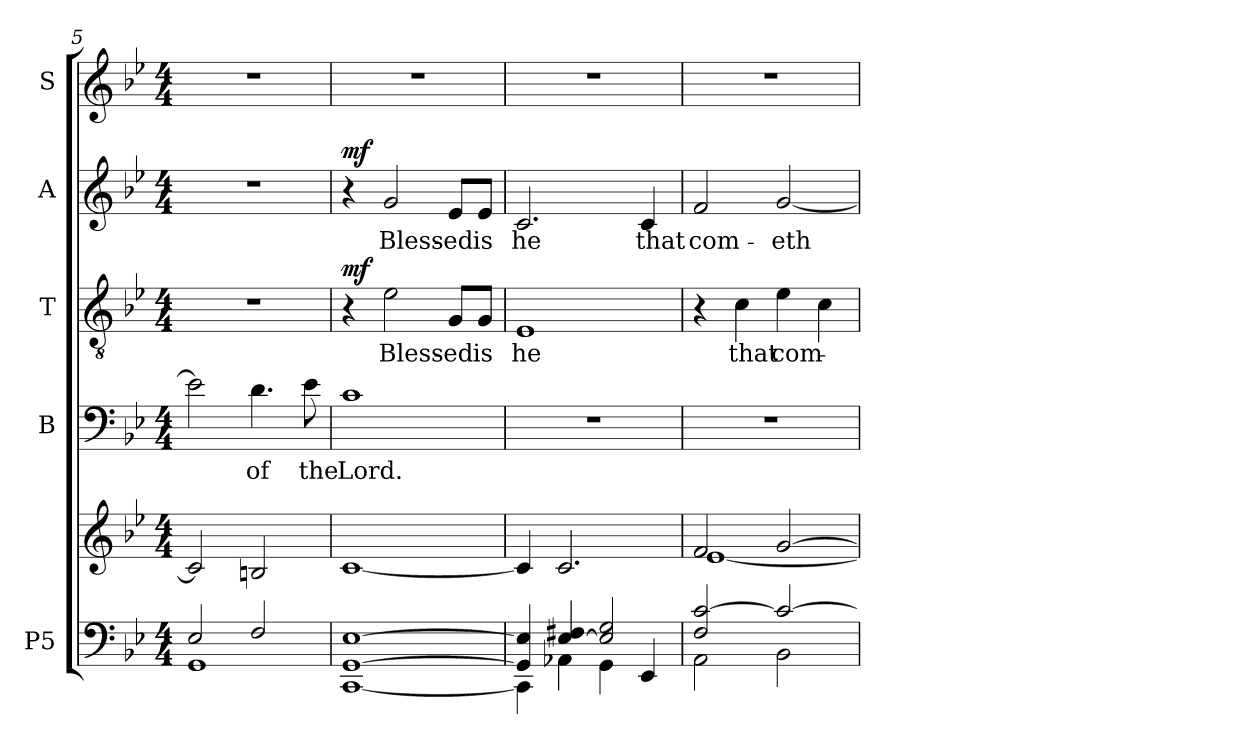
**kern	**kern	**kern	**text	**kern	**text	**dynam	**kern	**text	**dynam	**kern
*part5	*part5	*part4	*part4	*part3	*part3	*part3	*part2	*part2	*part2	*part1
*staff6	*staff5	*staff4	*staff4	*staff3	*staff3	*staff3	*staff2	*staff2	*staff2	*staff1
*I"P5	*	*I"B	*	*I"T	*	*	*I"A	*	*	*I"S
*	*	*I'B.	*	*I'T.	*	*	*I'A.	*	*	*I'S.
!!LO:LB:g=z
*clefF4	*clefG2	*clefF4	*	*clefGv2	*	*	*clefG2	*	*	*clefG2
*	*	*	*	*ITrd7c12	*	*	*	*	*	*
*k[b-e-]	*k[b-e-]	*k[b-e-]	*	*k[b-e-]	*	*	*k[b-e-]	*	*	*k[b-e-]
*B-:	*B-:	*B-:	*	*B-:	*	*	*B-:	*	*	*B-:
*M4/4	*M4/4	*M4/4	*	*M4/4	*	*	*M4/4	*	*	*M4/4
=5	=5	=5	=5	=5	=5	=5	=5	=5	=5	=5
*^	*	*	*	*	*	*	*	*	*	*
2E-i/	1GGi	2ci/]	2e-i\]	.	1r	.	.	1r	.	.	1r
!	!	!	!	!LO:LY:b:color=#000000	!	!	!	!	!	!	!
2Fi/	.	2Bni/	4.di\	of	.	.	.	.	.	.	.
!	!	!	!	!LO:LY:b:color=#000000	!	!	!	!	!	!	!
.	.	.	8e-i\	the	.	.	.	.	.	.	.
=6	=6	=6	=6	=6	=6	=6	=6	=6	=6	=6	=6
!	!	!	!	!LO:LY:b:color=#000000	!	!	!	!	!	!	!
[1GGi [1E-i	[1CCi	[1ci	1ci	Lord.	4r	.	mf	4r	.	mf	1r
!	!	!	!	!	!	!LO:LY:b:color=#000000	!	!	!	!	!
!	!	!	!	!	!	!	!	!	!LO:LY:b:color=#000000	!	!
.	.	.	.	.	2E-i\	Bless-	.	2gi/	Bless-	.	.
!	!	!	!	!	!	!LO:LY:b:color=#000000	!	!	!	!	!
!	!	!	!	!	!	!	!	!	!LO:LY:b:color=#000000	!	!
.	.	.	.	.	8GGi/L	-ed	.	8e-i/L	-ed	.	.
!	!	!	!	!	!	!LO:LY:b:color=#000000	!	!	!	!	!
!	!	!	!	!	!	!	!	!	!LO:LY:b:color=#000000	!	!
.	.	.	.	.	8GGi/J	is	.	8e-i/J	is	.	.
=7	=7	=7	=7	=7	=7	=7	=7	=7	=7	=7	=7
!	!	!	!	!	!	!LO:LY:b:color=#000000	!	!	!	!	!
!	!	!	!	!	!	!	!	!	!LO:LY:b:color=#000000	!	!
4GGi/] 4E-i]	4CCi\]	4ci/]	1r	.	1EE-i	he	.	2.ci/	he	.	1r
[4E-i/ 4F#Xi	4AA-Xi\	2.ci/	.	.	.	.	.	.	.	.	.
2E-i/] 2Gi	4GGi\	.	.	.	.	.	.	.	.	.	.
!	!	!	!	!	!	!	!	!	!LO:LY:b:color=#000000	!	!
.	4EE-i/	.	.	.	.	.	.	4ci/	that	.	.
=8	=8	=8	=8	=8	=8	=8	=8	=8	=8	=8	=8
*	*	*^	*	*	*	*	*	*	*	*	*
!	!	!	!	!	!	!	!	!	!	!LO:LY:b:color=#000000	!	!
2Fi/ [2ci	2AAi\	2fi/	[1e-i	1r	.	4r	.	.	2fi/	com-	.	1r
!	!	!	!	!	!	!	!LO:LY:b:color=#000000	!	!	!	!	!
.	.	.	.	.	.	4Ci\	that	.	.	.	.	.
!	!	!	!	!	!	!	!LO:LY:b:color=#000000	!	!	!	!	!
!	!	!	!	!	!	!	!	!	!	!LO:LY:b:color=#000000	!	!
2ci/_	2BB-i\	[2gi/	.	.	.	4E-i\	com-	.	[2gi/	-eth	.	.
.	.	.	.	.	.	4Ci\	.	.	.	.	.	.
*v	*v	*	*	*	*	*	*	*	*	*	*	*
*	*v	*v	*	*	*	*	*	*	*	*	*
=	=	=	=	=	=	=	=	=	=	=
*-	*-	*-	*-	*-	*-	*-	*-	*-	*-	*-
